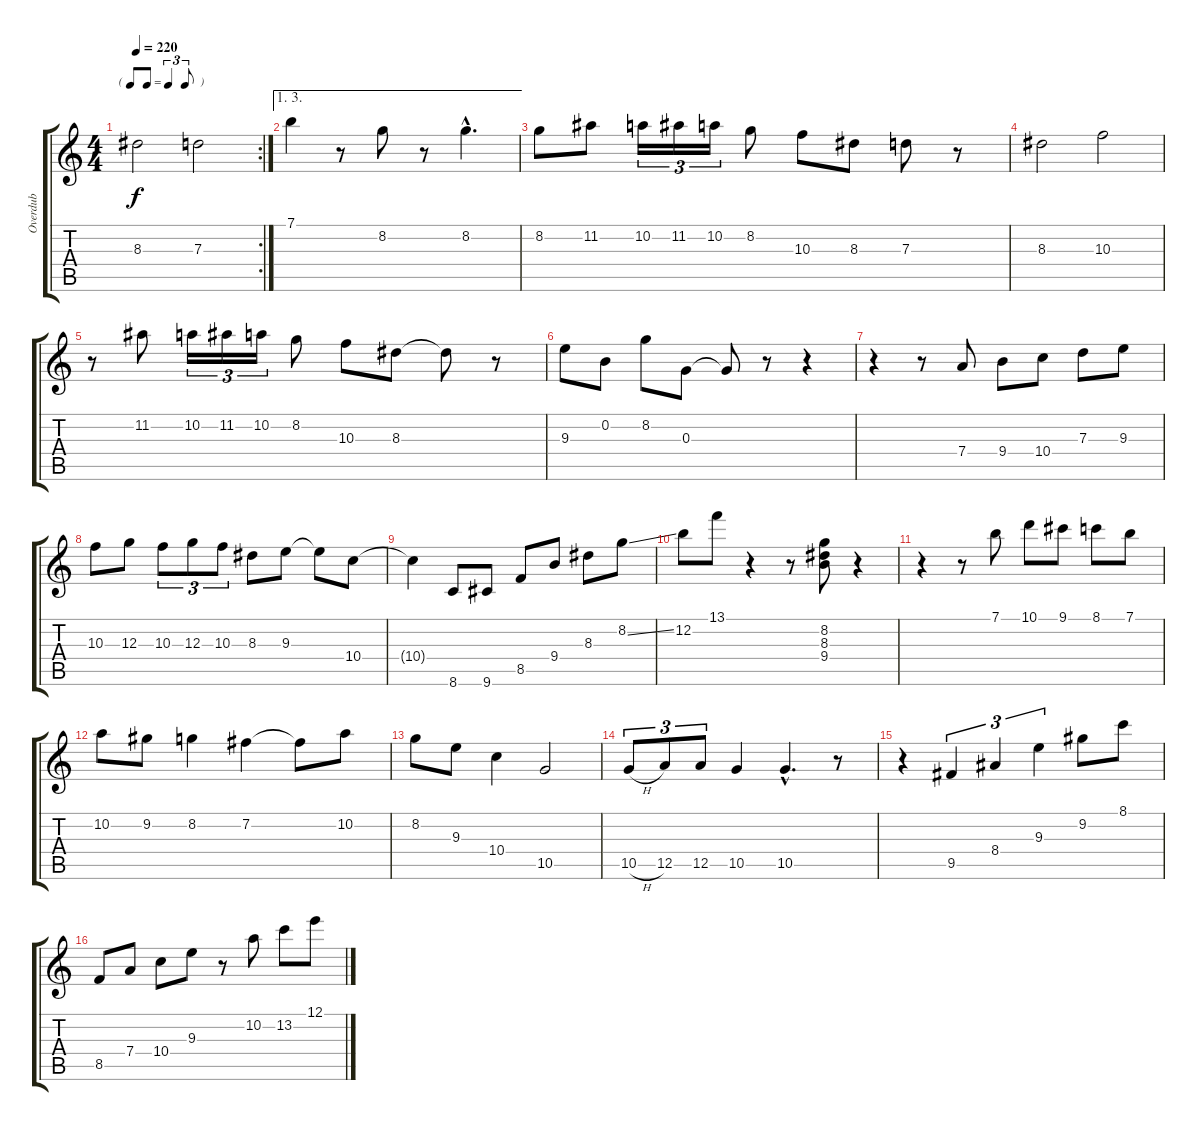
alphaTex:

\track ("Overdub" "Overdub") {instrument electricbasspick}
\staff {score tabs}
\tuning (E4 B3 G3 D3 A2 E2) {hide}
\rc 2
\ts (4 4)
\tf triplet8th
\tempo 220
\clef g2
\ks c
8.3.2{dy f} 7.3.2 |
\ae (1 3)
7.1{t}.4 r.8 8.2.8 r.8 8.2{hac}.4{d} |
8.2.8 11.2.8 10.2.16{tu (3 2)} 11.2.16{tu (3 2)} 10.2.16{tu (3 2)} 8.2.8 10.3.8 8.3.8 7.3.8 r.8 |
8.3.2 10.3.2 |
r.8 11.2.8 10.2.16{tu (3 2)} 11.2.16{tu (3 2)} 10.2.16{tu (3 2)} 8.2.8 10.3.8 8.3.8 8.3{t}.8 r.8 |
9.3.8 0.2.8 8.2.8 0.3.8 0.3{t}.8 r.8 r.4 |
r.4 r.8 7.4.8 9.4.8 10.4.8 7.3.8 9.3.8 |
10.3.8 12.3.8 10.3.8{tu (3 2)} 12.3.8{tu (3 2)} 10.3.8{tu (3 2)} 8.3.8 9.3.8 9.3{t}.8 10.4.8 |
10.4{t}.4 8.6.8 9.6.8 8.5.8 9.4.8 8.3.8 8.2{ss}.8 |
12.2.8 13.1.8 r.4 r.8 (8.2 8.3 9.4).8 r.4 |
r.4 r.8 7.1.8 10.1.8 9.1.8 8.1.8 7.1.8 |
10.2.8 9.2.8 8.2.4 7.2.4 7.2{t}.8 10.2.8 |
8.2.8 9.3.8 10.4.4 10.5.2 |
10.5{h}.8{tu (3 2)} 12.5.8{tu (3 2)} 12.5.8{tu (3 2)} 10.5.4 10.5{hac}.4{d} r.8 |
r.4 9.5.4{tu (3 2)} 8.4.4{tu (3 2)} 9.3.4{tu (3 2)} 9.2.8 8.1.8 |
8.5.8 7.4.8 10.4.8 9.3.8 r.8 10.2.8 13.2.8 12.1.8
